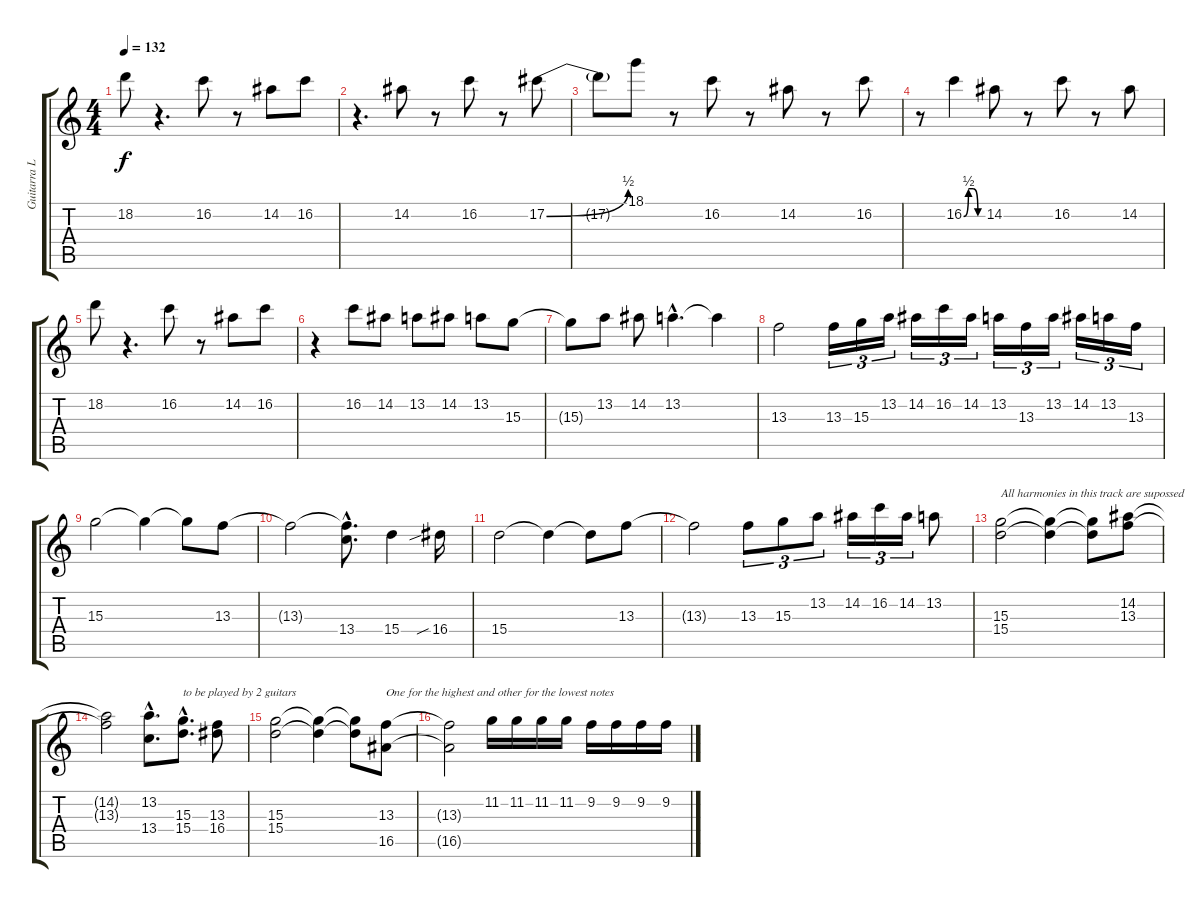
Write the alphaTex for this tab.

\track ("Guitarra Líder" "Guitarra L") {instrument distortionguitar}
\staff {score tabs}
\tuning (Db4 Ab3 E3 B2 Gb2 Db2) {hide}
\ts (4 4)
\tempo 132
\clef g2
\ks c
18.2.8{dy f} r.4{d} 16.2.8 r.8 14.2.8 16.2.8 |
r.4{d} 14.2.8 r.8 16.2.8 r.8 17.2{be (bend 0 0 60 2)}.8 |
17.2{t}.8 18.1.8 r.8 16.2.8 r.8 14.2.8 r.8 16.2.8 |
r.8 16.2{be (custom 0 0 15 2 30 2 45 0 60 0)}.4 14.2.8 r.8 16.2.8 r.8 14.2.8 |
18.2.8 r.4{d} 16.2.8 r.8 14.2.8 16.2.8 |
r.4 16.2.8 14.2.8 13.2.8 14.2.8 13.2.8 15.3.8 |
15.3{t}.8 13.2.8 14.2.8 13.2{hac}.4{d} 13.2{t}.4 |
13.3.2 13.3.16{tu (3 2)} 15.3.16{tu (3 2)} 13.2.16{tu (3 2)} 14.2.16{tu (3 2)} 16.2.16{tu (3 2)} 14.2.16{tu (3 2)} 13.2.16{tu (3 2)} 13.3.16{tu (3 2)} 13.2.16{tu (3 2)} 14.2.16{tu (3 2)} 13.2.16{tu (3 2)} 13.3.16{tu (3 2)} |
15.3.2 15.3{t}.4 15.3{t}.8 13.3.8 |
13.3{t}.2 (13.3{hac t} 13.4{hac}).8{d} 15.4.4 16.4{sib}.16 |
15.4.2 15.4{t}.4 15.4{t}.8 13.3.8 |
13.3{t}.2 13.3.8{tu (3 2)} 15.3.8{tu (3 2)} 13.2.8{tu (3 2)} 14.2.16{tu (3 2)} 16.2.16{tu (3 2)} 14.2.16{tu (3 2)} 13.2.8 |
(15.3 15.4).2{txt "All harmonies in this track are supossed" volume 15} (15.3{t} 15.4{t}).4 (15.3{t} 15.4{t}).8 (14.2 13.3).8 |
(14.2{t} 13.3{t}).2 (13.2{hac} 13.4{hac}).8{d} (15.3{hac} 15.4{hac}).8{d txt "to be played by 2 guitars"} (13.3 16.4).8 |
(15.3 15.4).2 (15.3{t} 15.4{t}).4 (15.3{t} 15.4{t}).8 (13.3 16.5).8{txt "One for the highest and other for the lowest notes"} |
(13.3{t} 16.5{t}).2 11.2.16{volume 9} 11.2.16 11.2.16 11.2.16 9.2.16 9.2.16 9.2.16 9.2.16
